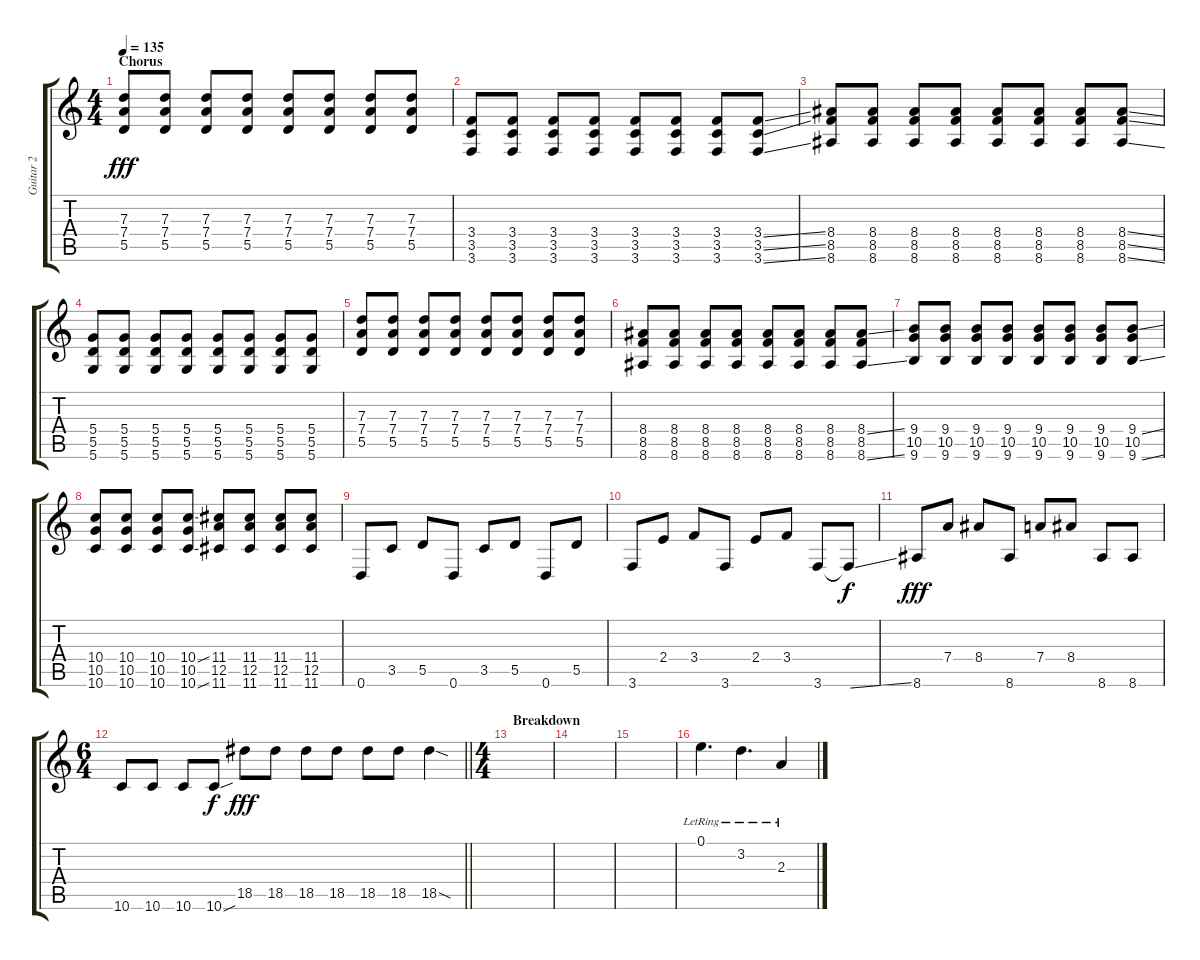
\track ("Guitar 2" "Guitar 2") {instrument overdrivenguitar}
\staff {score tabs}
\tuning (E4 B3 G3 D3 A2 D2) {hide}
\ts (4 4)
\section ("" "Chorus")
\tempo 135
\clef g2
\ks c
(7.3 7.4 5.5).8{dy fff} (7.3 7.4 5.5).8 (7.3 7.4 5.5).8 (7.3 7.4 5.5).8 (7.3 7.4 5.5).8 (7.3 7.4 5.5).8 (7.3 7.4 5.5).8 (7.3 7.4 5.5).8 |
(3.4 3.5 3.6).8 (3.4 3.5 3.6).8 (3.4 3.5 3.6).8 (3.4 3.5 3.6).8 (3.4 3.5 3.6).8 (3.4 3.5 3.6).8 (3.4 3.5 3.6).8 (3.4{ss} 3.5{ss} 3.6{ss}).8 |
(8.4 8.5 8.6).8 (8.4 8.5 8.6).8 (8.4 8.5 8.6).8 (8.4 8.5 8.6).8 (8.4 8.5 8.6).8 (8.4 8.5 8.6).8 (8.4 8.5 8.6).8 (8.4{ss} 8.5{ss} 8.6{ss}).8 |
(5.4 5.5 5.6).8 (5.4 5.5 5.6).8 (5.4 5.5 5.6).8 (5.4 5.5 5.6).8 (5.4 5.5 5.6).8 (5.4 5.5 5.6).8 (5.4 5.5 5.6).8 (5.4 5.5 5.6).8 |
(7.3 7.4 5.5).8 (7.3 7.4 5.5).8 (7.3 7.4 5.5).8 (7.3 7.4 5.5).8 (7.3 7.4 5.5).8 (7.3 7.4 5.5).8 (7.3 7.4 5.5).8 (7.3 7.4 5.5).8 |
(8.4 8.5 8.6).8 (8.4 8.5 8.6).8 (8.4 8.5 8.6).8 (8.4 8.5 8.6).8 (8.4 8.5 8.6).8 (8.4 8.5 8.6).8 (8.4 8.5 8.6).8 (8.4{ss} 8.5 8.6{ss}).8 |
(9.4 10.5 9.6).8 (9.4 10.5 9.6).8 (9.4 10.5 9.6).8 (9.4 10.5 9.6).8 (9.4 10.5 9.6).8 (9.4 10.5 9.6).8 (9.4 10.5 9.6).8 (9.4{ss} 10.5 9.6{ss}).8 |
(10.4 10.5 10.6).8 (10.4 10.5 10.6).8 (10.4 10.5 10.6).8 (10.4{ss} 10.5 10.6{ss}).8 (11.4 12.5 11.6).8 (11.4 12.5 11.6).8 (11.4 12.5 11.6).8 (11.4 12.5 11.6).8 |
0.6.8 3.5.8 5.5.8 0.6.8 3.5.8 5.5.8 0.6.8 5.5.8 |
3.6.8 2.4.8 3.4.8 3.6.8 2.4.8 3.4.8 3.6.8 3.6{ss t}.8{dy f} |
8.6.8{dy fff} 7.4.8 8.4.8 8.6.8 7.4.8 8.4.8 8.6.8 8.6.8 |
\ts (6 4)
\barLineRight lightlight
10.6.8 10.6.8 10.6.8 10.6{sou}.8{dy f} 18.5.8{dy fff} 18.5.8 18.5.8 18.5.8 18.5.8 18.5.8 18.5{sod}.4 |
\ts (4 4)
\section ("" "Breakdown")
|
|
|
0.1{lr}.4{d volume 10 instrument electricguitarjazz} 3.2{lr}.4{d} 2.3{lr}.4
